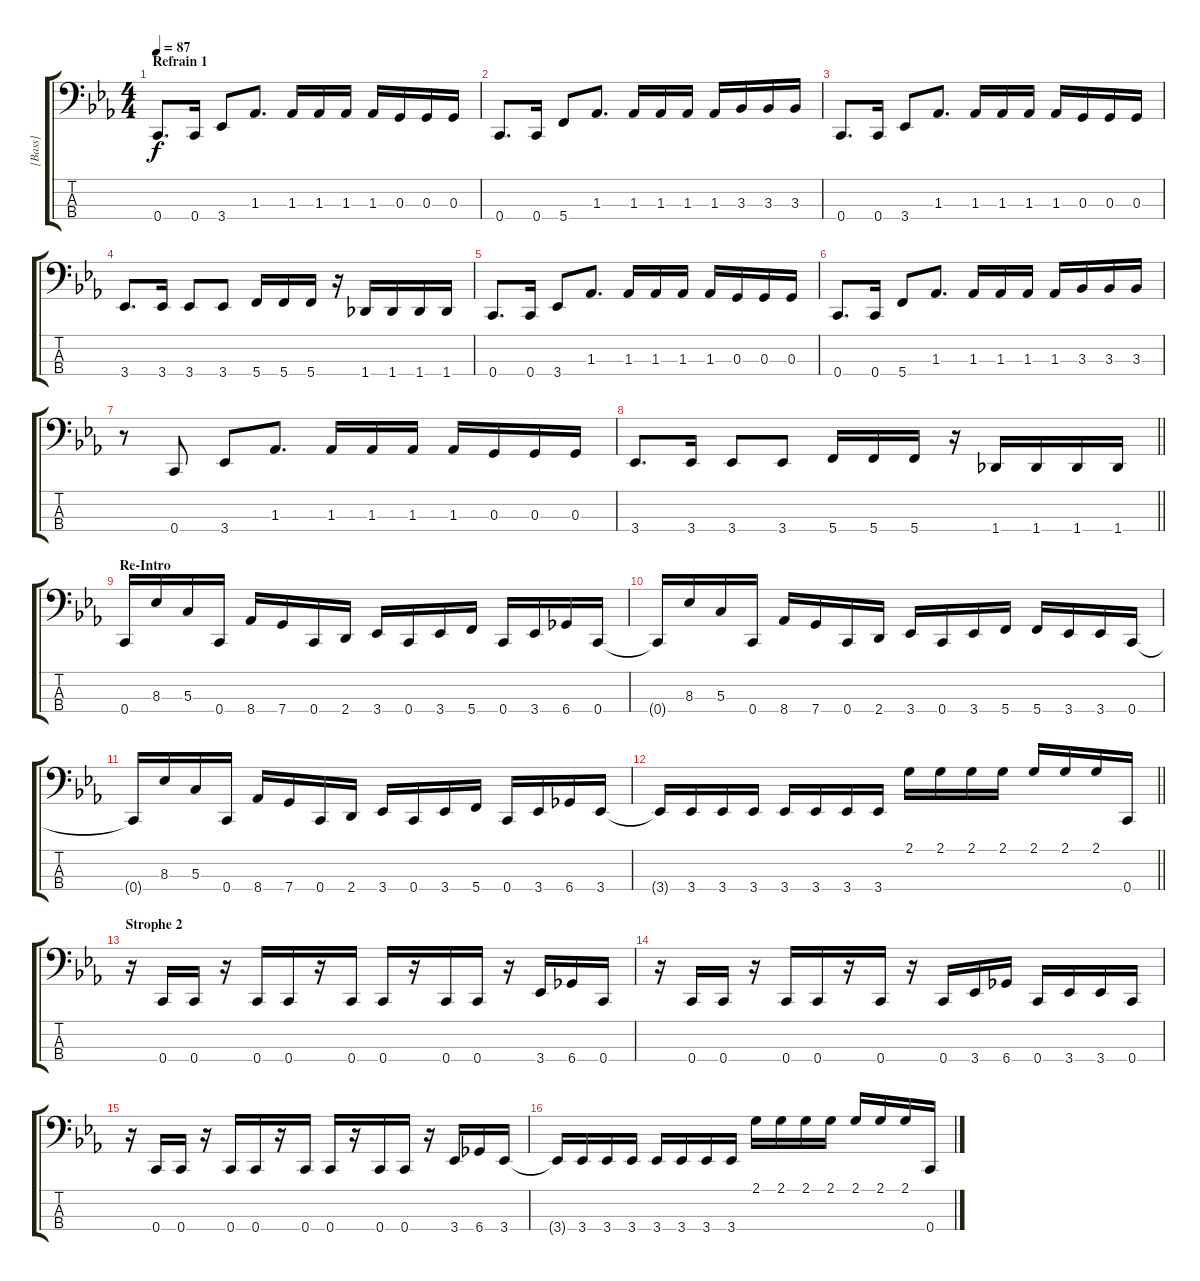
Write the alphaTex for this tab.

\track ("[Bass]" "[Bass]") {instrument electricbassfinger}
\staff {score tabs}
\tuning (F2 C2 G1 C1) {hide}
\ts (4 4)
\section ("" "Refrain 1")
\tempo 87
\clef f4
\ks cminor
0.4.8{d dy f} 0.4.16 3.4.8 1.3.8{d} 1.3.16 1.3.16 1.3.16 1.3.16 0.3.16 0.3.16 0.3.16 |
0.4.8{d} 0.4.16 5.4.8 1.3.8{d} 1.3.16 1.3.16 1.3.16 1.3.16 3.3.16 3.3.16 3.3.16 |
0.4.8{d} 0.4.16 3.4.8 1.3.8{d} 1.3.16 1.3.16 1.3.16 1.3.16 0.3.16 0.3.16 0.3.16 |
3.4.8{d} 3.4.16 3.4.8 3.4.8 5.4.16 5.4.16 5.4.16 r.16 1.4.16 1.4.16 1.4.16 1.4.16 |
0.4.8{d} 0.4.16 3.4.8 1.3.8{d} 1.3.16 1.3.16 1.3.16 1.3.16 0.3.16 0.3.16 0.3.16 |
0.4.8{d} 0.4.16 5.4.8 1.3.8{d} 1.3.16 1.3.16 1.3.16 1.3.16 3.3.16 3.3.16 3.3.16 |
r.8 0.4.8 3.4.8 1.3.8{d} 1.3.16 1.3.16 1.3.16 1.3.16 0.3.16 0.3.16 0.3.16 |
\barLineRight lightlight
3.4.8{d} 3.4.16 3.4.8 3.4.8 5.4.16 5.4.16 5.4.16 r.16 1.4.16 1.4.16 1.4.16 1.4.16 |
\section ("" "Re-Intro")
0.4.16 8.3.16 5.3.16 0.4.16 8.4.16 7.4.16 0.4.16 2.4.16 3.4.16 0.4.16 3.4.16 5.4.16 0.4.16 3.4.16 6.4.16 0.4.16 |
0.4{t}.16 8.3.16 5.3.16 0.4.16 8.4.16 7.4.16 0.4.16 2.4.16 3.4.16 0.4.16 3.4.16 5.4.16 5.4.16 3.4.16 3.4.16 0.4.16 |
0.4{t}.16 8.3.16 5.3.16 0.4.16 8.4.16 7.4.16 0.4.16 2.4.16 3.4.16 0.4.16 3.4.16 5.4.16 0.4.16 3.4.16 6.4.16 3.4.16 |
\barLineRight lightlight
3.4{t}.16 3.4.16 3.4.16 3.4.16 3.4.16 3.4.16 3.4.16 3.4.16 2.1.16 2.1.16 2.1.16 2.1.16 2.1.16 2.1.16 2.1.16 0.4.16 |
\section ("" "Strophe 2")
r.16 0.4.16 0.4.16 r.16 0.4.16 0.4.16 r.16 0.4.16 0.4.16 r.16 0.4.16 0.4.16 r.16 3.4.16 6.4.16 0.4.16 |
r.16 0.4.16 0.4.16 r.16 0.4.16 0.4.16 r.16 0.4.16 r.16 0.4.16 3.4.16 6.4.16 0.4.16 3.4.16 3.4.16 0.4.16 |
r.16 0.4.16 0.4.16 r.16 0.4.16 0.4.16 r.16 0.4.16 0.4.16 r.16 0.4.16 0.4.16 r.16 3.4.16 6.4.16 3.4.16 |
3.4{t}.16 3.4.16 3.4.16 3.4.16 3.4.16 3.4.16 3.4.16 3.4.16 2.1.16 2.1.16 2.1.16 2.1.16 2.1.16 2.1.16 2.1.16 0.4.16
